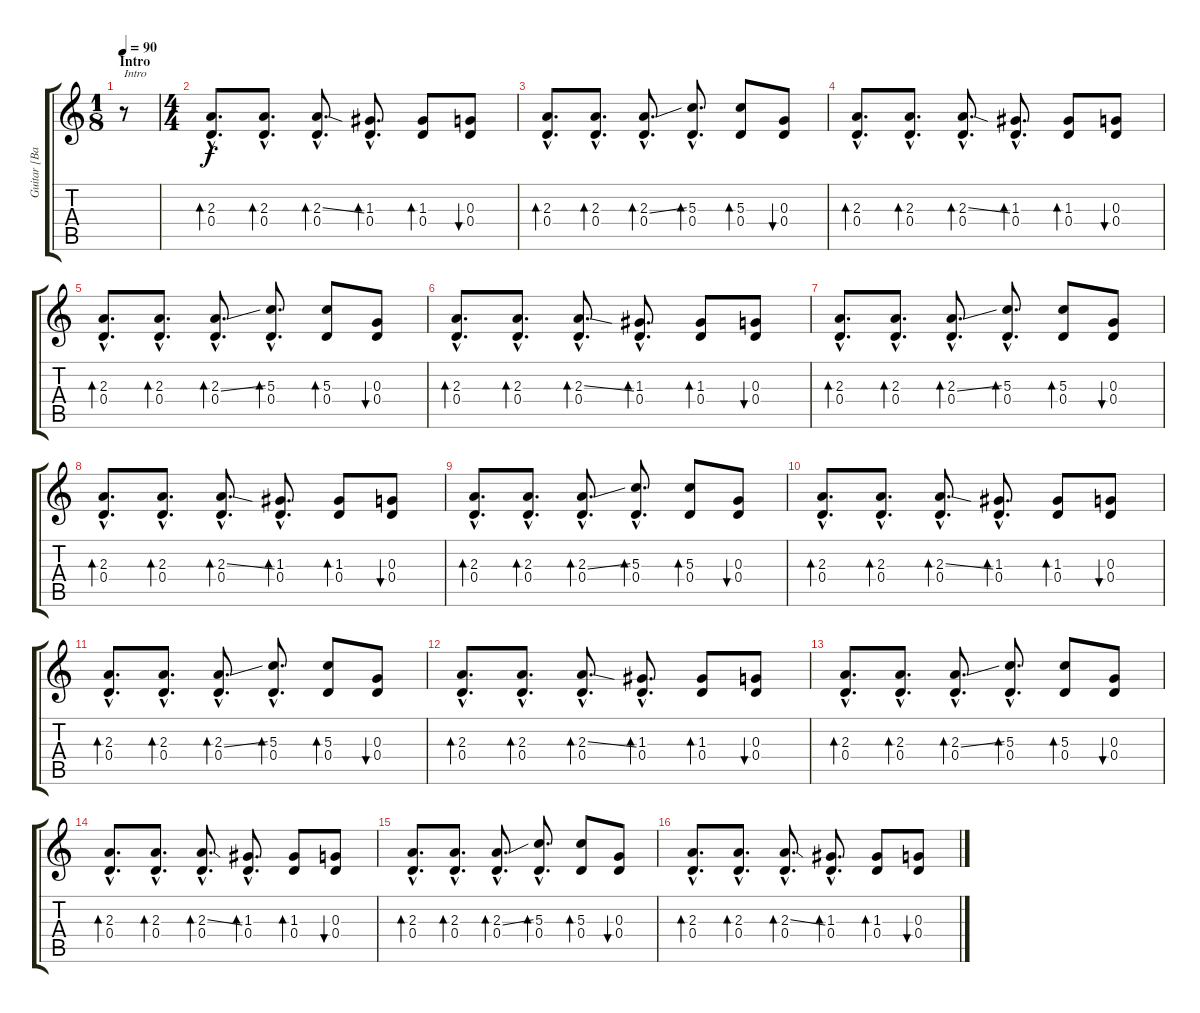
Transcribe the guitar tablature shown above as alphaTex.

\track ("Guitar [Back Up]" "Guitar [Ba") {instrument distortionguitar}
\staff {score tabs}
\tuning (E4 B3 G3 D3 A2 D2) {hide}
\ts (1 8)
\section ("" "Intro")
\tempo 90
\clef g2
\ks c
r.8{txt "Intro" dy f volume 7 instrument distortionguitar} |
\ts (4 4)
(2.3{hac} 0.4{hac}).8{d bd 60} (2.3{hac} 0.4{hac}).8{d bd 120} (2.3{ss hac} 0.4{hac}).8{d bd 120} (1.3{hac} 0.4{hac}).8{d bd 120} (1.3 0.4).8{bd 120} (0.3 0.4).8{bu 120} |
(2.3{hac} 0.4{hac}).8{d bd 120} (2.3{hac} 0.4{hac}).8{d bd 120} (2.3{ss hac} 0.4{hac}).8{d bd 120} (5.3{hac} 0.4{hac}).8{d bd 120} (5.3 0.4).8{bd 120} (0.3 0.4).8{bu 120} |
(2.3{hac} 0.4{hac}).8{d bd 60} (2.3{hac} 0.4{hac}).8{d bd 120} (2.3{ss hac} 0.4{hac}).8{d bd 120} (1.3{hac} 0.4{hac}).8{d bd 120} (1.3 0.4).8{bd 120} (0.3 0.4).8{bu 120} |
(2.3{hac} 0.4{hac}).8{d bd 120} (2.3{hac} 0.4{hac}).8{d bd 120} (2.3{ss hac} 0.4{hac}).8{d bd 120} (5.3{hac} 0.4{hac}).8{d bd 120} (5.3 0.4).8{bd 120} (0.3 0.4).8{bu 120} |
(2.3{hac} 0.4{hac}).8{d bd 60} (2.3{hac} 0.4{hac}).8{d bd 120} (2.3{ss hac} 0.4{hac}).8{d bd 120} (1.3{hac} 0.4{hac}).8{d bd 120} (1.3 0.4).8{bd 120} (0.3 0.4).8{bu 120} |
(2.3{hac} 0.4{hac}).8{d bd 120} (2.3{hac} 0.4{hac}).8{d bd 120} (2.3{ss hac} 0.4{hac}).8{d bd 120} (5.3{hac} 0.4{hac}).8{d bd 120} (5.3 0.4).8{bd 120} (0.3 0.4).8{bu 120} |
(2.3{hac} 0.4{hac}).8{d bd 60} (2.3{hac} 0.4{hac}).8{d bd 120} (2.3{ss hac} 0.4{hac}).8{d bd 120} (1.3{hac} 0.4{hac}).8{d bd 120} (1.3 0.4).8{bd 120} (0.3 0.4).8{bu 120} |
(2.3{hac} 0.4{hac}).8{d bd 120} (2.3{hac} 0.4{hac}).8{d bd 120} (2.3{ss hac} 0.4{hac}).8{d bd 120} (5.3{hac} 0.4{hac}).8{d bd 120} (5.3 0.4).8{bd 120} (0.3 0.4).8{bu 120} |
(2.3{hac} 0.4{hac}).8{d bd 60} (2.3{hac} 0.4{hac}).8{d bd 120} (2.3{ss hac} 0.4{hac}).8{d bd 120} (1.3{hac} 0.4{hac}).8{d bd 120} (1.3 0.4).8{bd 120} (0.3 0.4).8{bu 120} |
(2.3{hac} 0.4{hac}).8{d bd 120} (2.3{hac} 0.4{hac}).8{d bd 120} (2.3{ss hac} 0.4{hac}).8{d bd 120} (5.3{hac} 0.4{hac}).8{d bd 120} (5.3 0.4).8{bd 120} (0.3 0.4).8{bu 120} |
(2.3{hac} 0.4{hac}).8{d bd 60} (2.3{hac} 0.4{hac}).8{d bd 120} (2.3{ss hac} 0.4{hac}).8{d bd 120} (1.3{hac} 0.4{hac}).8{d bd 120} (1.3 0.4).8{bd 120} (0.3 0.4).8{bu 120} |
(2.3{hac} 0.4{hac}).8{d bd 120} (2.3{hac} 0.4{hac}).8{d bd 120} (2.3{ss hac} 0.4{hac}).8{d bd 120} (5.3{hac} 0.4{hac}).8{d bd 120} (5.3 0.4).8{bd 120} (0.3 0.4).8{bu 120} |
(2.3{hac} 0.4{hac}).8{d bd 60} (2.3{hac} 0.4{hac}).8{d bd 120} (2.3{ss hac} 0.4{hac}).8{d bd 120} (1.3{hac} 0.4{hac}).8{d bd 120} (1.3 0.4).8{bd 120} (0.3 0.4).8{bu 120} |
(2.3{hac} 0.4{hac}).8{d bd 120} (2.3{hac} 0.4{hac}).8{d bd 120} (2.3{ss hac} 0.4{hac}).8{d bd 120} (5.3{hac} 0.4{hac}).8{d bd 120} (5.3 0.4).8{bd 120} (0.3 0.4).8{bu 120} |
(2.3{hac} 0.4{hac}).8{d bd 60} (2.3{hac} 0.4{hac}).8{d bd 120} (2.3{ss hac} 0.4{hac}).8{d bd 120} (1.3{hac} 0.4{hac}).8{d bd 120} (1.3 0.4).8{bd 120} (0.3 0.4).8{bu 120}
